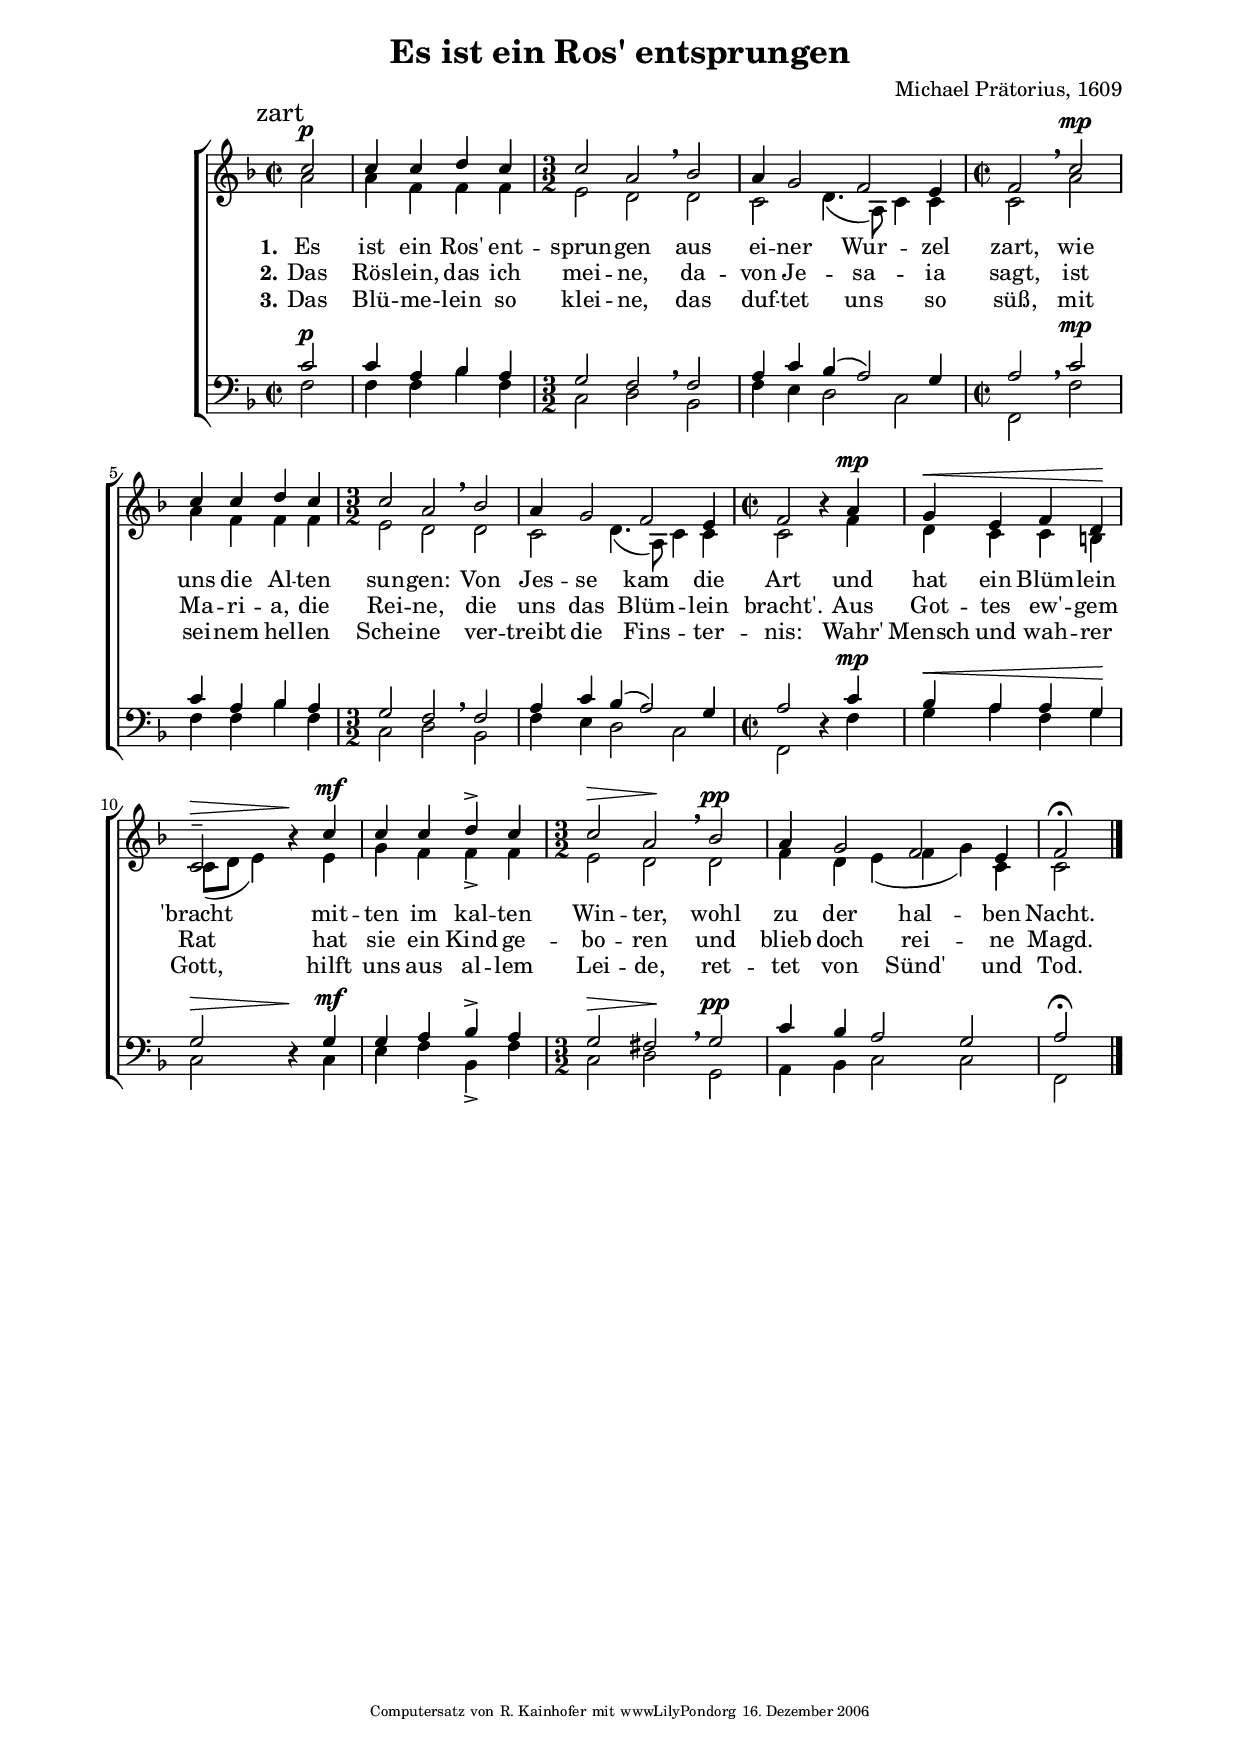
%lilypond input for Deck the Hall


\version "2.7.40"
#(set-default-paper-size "a4")
#(set-global-staff-size 18)

\header {
  title = "Es ist ein Ros' entsprungen"
  composer = "Michael Prätorius, 1609"

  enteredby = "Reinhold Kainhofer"
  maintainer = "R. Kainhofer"
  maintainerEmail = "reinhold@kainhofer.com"
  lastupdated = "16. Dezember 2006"

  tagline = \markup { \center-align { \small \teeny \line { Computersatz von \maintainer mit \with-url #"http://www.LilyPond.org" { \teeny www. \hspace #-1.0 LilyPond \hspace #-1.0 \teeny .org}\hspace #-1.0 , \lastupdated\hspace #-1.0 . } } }
}

\paper {
	between-system-space = 0.3\cm
	between-system-padding = 0.3\cm
	after-title-space = 0.05\cm
% 	ragged-bottom = ##f
% 	ragged-last-bottom = ##t
	left-margin = 2\cm
	line-width = 17\cm
}

\include "deutsch.ly"

ScoreSettings = {%
%	\set Staff.midiInstrument = "acoustic grand"
	\set Score.skipBars = ##t
% left-align all rehearsal marks
% 	\override Score.RehearsalMark #'self-alignment-X = #-1
% 	\override Score.RehearsalMark #'padding = #2.8
% 	\override Score.RehearsalMark #'font-size = #1
% 	\override Score.RehearsalMark #'font-shape = #'italic
	\override Score.BarNumber  #'break-visibility = #end-of-line-invisible
	\set Score.barNumberVisibility = #(every-nth-bar-number-visible 5)
}

GlobalSettings = \notemode
{	
	\key f \major
% 	\autoBeamOff
	\revert Rest #'direction
	\revert MultiMeasureRest #'staff-position
	\time 2/2
	\partial 2
}


sopMusic = \relative c'' {
  \time 2/2 \mark\markup{"zart"}
  c2\p | c4 c d c | \time 3/2 c2 a \breathe b | a4 g2 f e4 |
  \time 2/2 f2 \breathe c'\mp | c4 c d c | \time 3/2 c2 a \breathe b | a4 g2 f e4 |
  \time 2/2 f2 r4 a\mp | g4\< e f d\! | c2--\> r4\! c'\mf | c c d\accent c |
  \time 3/2 c2\> a\! \breathe b2\pp | a4 g2 f e4 | f2\fermata \bar"|."
}

altoMusic = \relative c'' {
  \time 2/2 
  a2 | a4 f f f | \time 3/2 e2 d \breathe d | c2 d4.( a8) c4 c4 |
  \time 2/2 c2 \breathe a' | a4 f f f | \time 3/2 e2 d \breathe d | c2 d4.( a8) c4 c4 |
  \time 2/2 c2 s4 f | d4 c c h | c8( d8 e4) s4 e | g f f\accent f |
  \time 3/2 e2 d \breathe d2 | f4 d4 e( f g) c, | c2 \bar"|."
}

tenorMusic = \relative c' {
  \time 2/2 
  c2\p | c4 a b a | \time 3/2 g2 f \breathe f | a4 c4 b4( a2) g4 |
  \time 2/2 a2 \breathe c\mp | c4 a b a | \time 3/2 g2 f \breathe f | a4 c4 b4( a2) g4 |
  \time 2/2 a2 r4 c\mp | b4\< a a g\! | g2\> r4\! g\mf | g a b\accent a |
  \time 3/2 g2\> fis\! \breathe g2\pp | c4 b a2 g | a2\fermata \bar"|."
}


bassMusic = \relative c {
  \time 2/2 
  f2 | f4 f b f | \time 3/2 c2 d \breathe b | f'4 e4 d2 c |
  \time 2/2 f,2 \breathe f'2 | f4 f b f | \time 3/2 c2 d \breathe b | f'4 e4 d2 c |
  \time 2/2 f,2 s4 f' | g4 a f g | c,2 s4 c | e f b,\accent f' |
  \time 3/2 c2 d \breathe g,2 | a4 b c2 c | f,2 \bar"|."
}

VerseI = \lyricmode
{	
  \set stanza = "1."
  Es ist ein Ros' ent -- sprun -- gen aus ei --  ner Wur -- zel zart, wie
  uns die Al -- ten sun -- gen: Von Jes --  se kam die Art und hat ein Blüm -- 
  lein 'bracht mit --  ten im kal --  ten Win --  ter, wohl zu der hal --  ben Nacht.
}

VerseII = \lyricmode
{
  \set stanza = "2."
  Das Rös -- lein, das ich mei -- ne, da -- von Je -- sa -- ia sagt,
  ist Ma -- ri -- a, die Rei -- ne, die uns das Blüm -- lein bracht'.
  Aus Got -- tes ew' -- gem Rat hat sie ein Kind ge -- bo -- ren und blieb doch rei -- ne Magd.
}

VerseIII = \lyricmode
{
  \set stanza = "3."
  Das Blü -- me -- lein so klei -- ne, das duf -- tet uns so süß, mit
  sei -- nem hel -- len Schei -- ne ver -- treibt die Fins -- ter -- 
  nis: Wahr' Mensch und wah -- rer Gott, hilft uns aus al -- lem Lei -- 
  de, ret -- tet von Sünd' und Tod.
}

\score {
	\context ChoirStaff <<
		\ScoreSettings
		\context Staff = women <<
			\dynamicUp
			\context Voice = sopranos { \voiceOne << \GlobalSettings \dynamicUp\sopMusic >> }
			\context Voice = altos { \voiceTwo << \GlobalSettings \dynamicUp\altoMusic >> }
		>>

		\context Lyrics = verseI \lyricsto sopranos \VerseI
		\context Lyrics = verseII \lyricsto sopranos \VerseII
		\context Lyrics = verseIII \lyricsto sopranos \VerseIII

		\context Staff = men <<
			\clef bass
			\dynamicDown
			\context Voice = tenors { \voiceOne <<\GlobalSettings \dynamicUp\tenorMusic >> }
			\context Voice = basses { \voiceTwo <<\GlobalSettings \dynamicDown\bassMusic >> }
		>>
	>>


	\layout {
		\context {
			\Lyrics
			\override VerticalAxisGroup #'minimum-Y-extent = #'(-1 . 1)
		}
		\context { 
			\Staff
			\override VerticalAxisGroup #'minimum-Y-extent = #'(-0 . 0)
		}
	}

	\midi {
		\tempo 4 = 120
		\context {
			\ChoirStaff
			\accepts Dynamics
		}
	}
}
